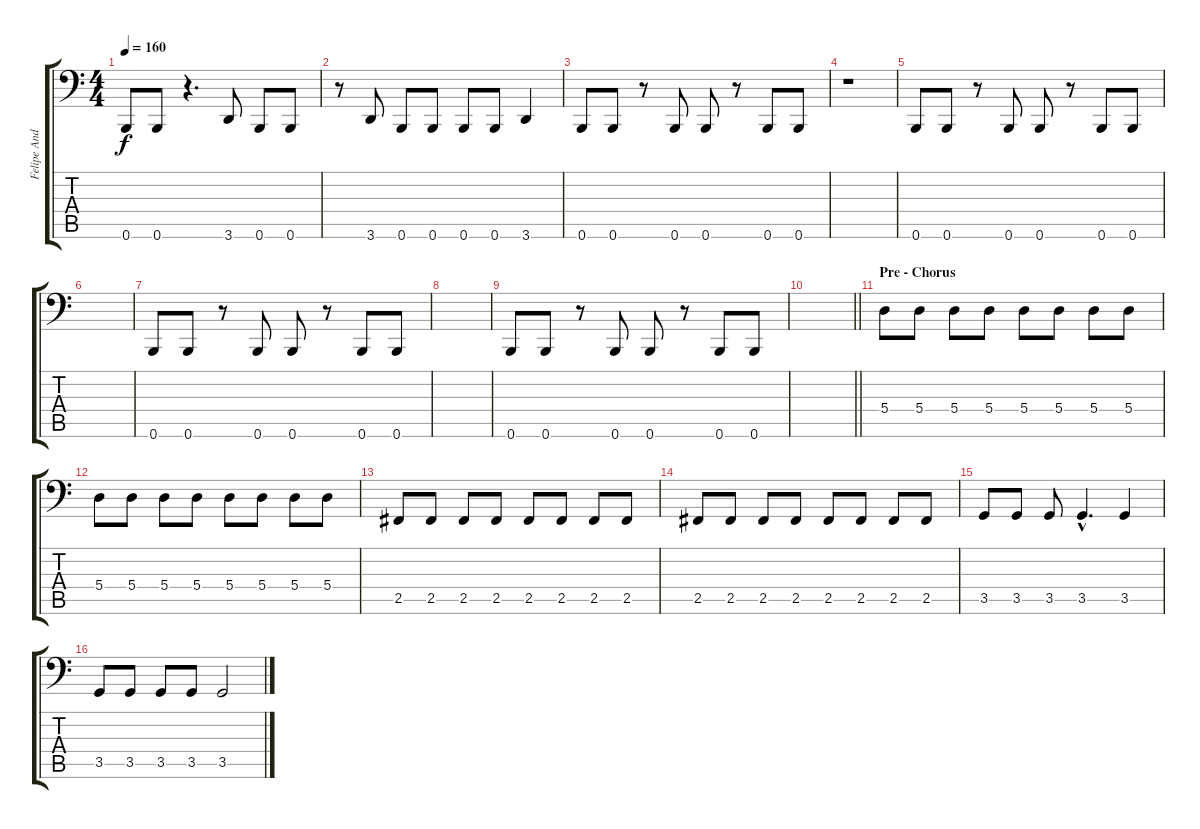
\track ("Felipe Andreoli" "Felipe And") {instrument electricbassfinger}
\staff {score tabs}
\tuning (C3 G2 D2 A1 E1 B0) {hide}
\ts (4 4)
\tempo 160
\clef f4
\ks c
0.6.8{dy f} 0.6.8 r.4{d} 3.6.8 0.6.8 0.6.8 |
r.8 3.6.8 0.6.8 0.6.8 0.6.8 0.6.8 3.6.4 |
0.6.8 0.6.8 r.8 0.6.8 0.6.8 r.8 0.6.8 0.6.8 |
r.1 |
0.6.8 0.6.8 r.8 0.6.8 0.6.8 r.8 0.6.8 0.6.8 |
|
0.6.8 0.6.8 r.8 0.6.8 0.6.8 r.8 0.6.8 0.6.8 |
|
0.6.8 0.6.8 r.8 0.6.8 0.6.8 r.8 0.6.8 0.6.8 |
\barLineRight lightlight
|
\section ("" "Pre - Chorus")
5.4.8 5.4.8 5.4.8 5.4.8 5.4.8 5.4.8 5.4.8 5.4.8 |
5.4.8 5.4.8 5.4.8 5.4.8 5.4.8 5.4.8 5.4.8 5.4.8 |
2.5.8 2.5.8 2.5.8 2.5.8 2.5.8 2.5.8 2.5.8 2.5.8 |
2.5.8 2.5.8 2.5.8 2.5.8 2.5.8 2.5.8 2.5.8 2.5.8 |
3.5.8 3.5.8 3.5.8 3.5{hac}.4{d} 3.5.4 |
3.5.8 3.5.8 3.5.8 3.5.8 3.5.2
